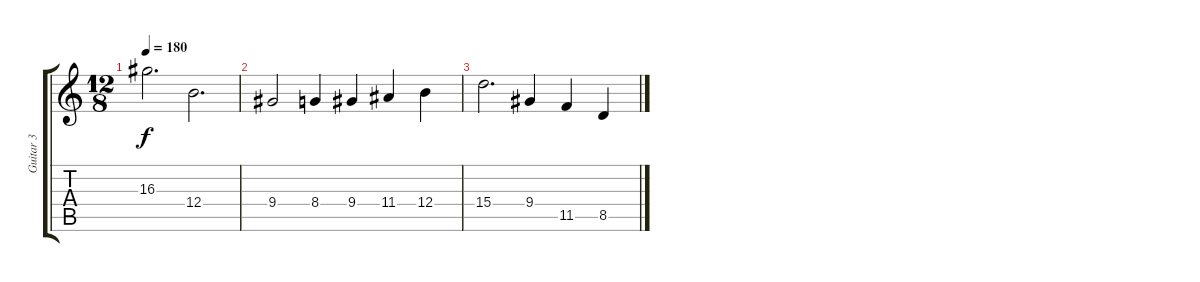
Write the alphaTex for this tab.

\track ("Guitar 3" "Guitar 3") {instrument overdrivenguitar}
\staff {score tabs}
\tuning (Db4 Ab3 E3 B2 Gb2 Db2) {hide}
\ts (12 8)
\tempo 180
\clef g2
\ks c
16.3.2{d dy f} 12.4.2{d} |
9.4.2 8.4.4 9.4.4 11.4.4 12.4.4 |
15.4.2{d} 9.4.4 11.5.4 8.5.4
